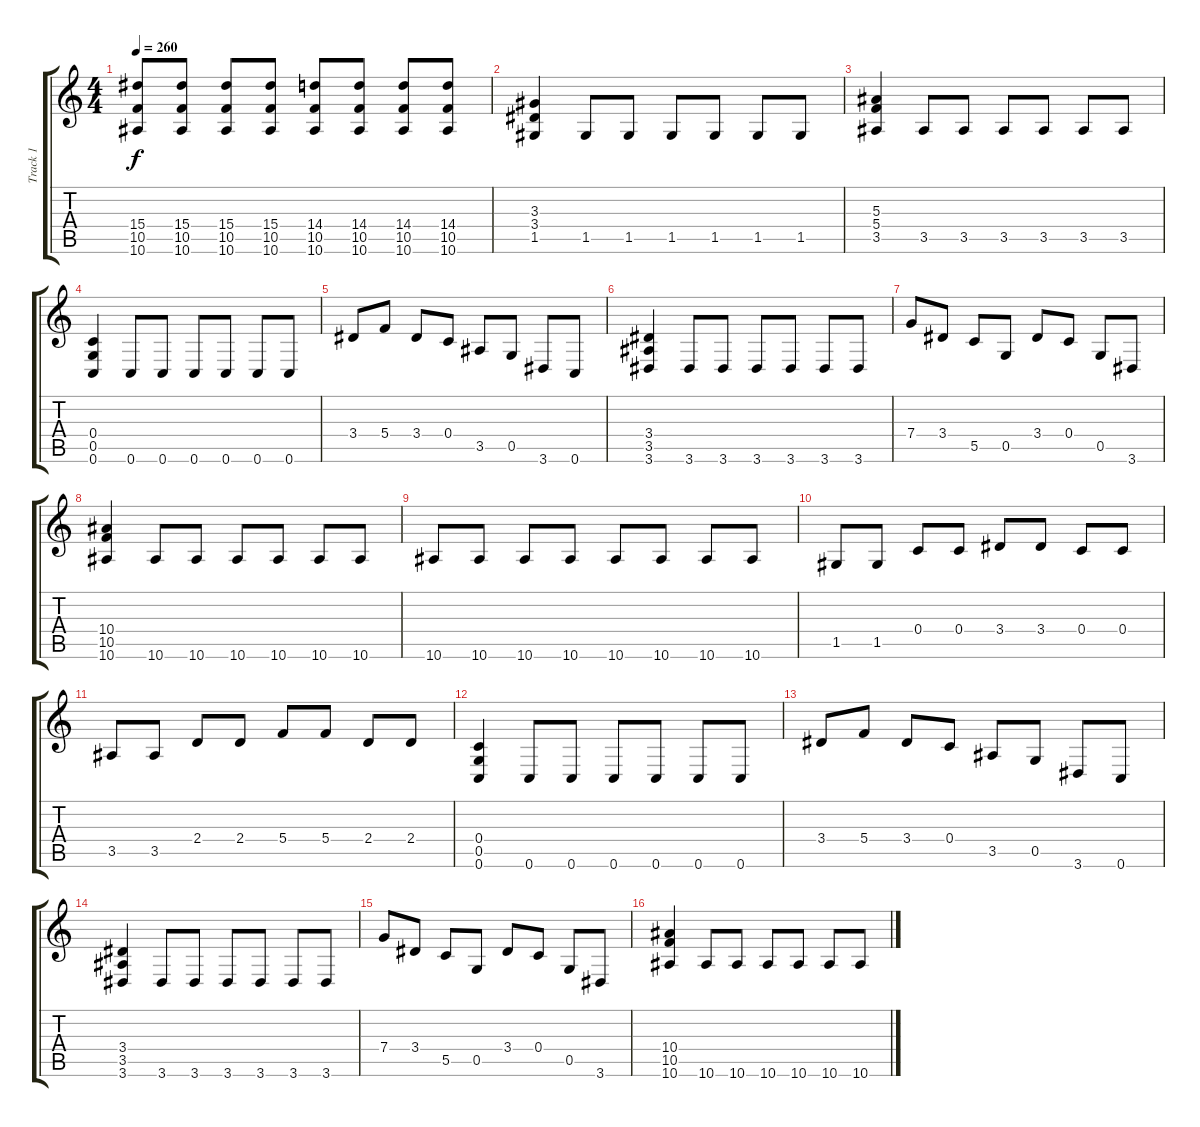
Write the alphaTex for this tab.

\track ("Track 1" "Track 1") {instrument distortionguitar}
\staff {score tabs}
\tuning (D4 A3 F3 C3 G2 C2) {hide}
\ts (4 4)
\tempo 260
\clef g2
\ks c
(15.4 10.5 10.6).8{dy f} (15.4 10.5 10.6).8 (15.4 10.5 10.6).8 (15.4 10.5 10.6).8 (14.4 10.5 10.6).8 (14.4 10.5 10.6).8 (14.4 10.5 10.6).8 (14.4 10.5 10.6).8 |
(3.3 3.4 1.5).4 1.5.8 1.5.8 1.5.8 1.5.8 1.5.8 1.5.8 |
(5.3 5.4 3.5).4 3.5.8 3.5.8 3.5.8 3.5.8 3.5.8 3.5.8 |
(0.4 0.5 0.6).4 0.6.8 0.6.8 0.6.8 0.6.8 0.6.8 0.6.8 |
3.4.8 5.4.8 3.4.8 0.4.8 3.5.8 0.5.8 3.6.8 0.6.8 |
(3.4 3.5 3.6).4 3.6.8 3.6.8 3.6.8 3.6.8 3.6.8 3.6.8 |
7.4.8 3.4.8 5.5.8 0.5.8 3.4.8 0.4.8 0.5.8 3.6.8 |
(10.4 10.5 10.6).4 10.6.8 10.6.8 10.6.8 10.6.8 10.6.8 10.6.8 |
10.6.8 10.6.8 10.6.8 10.6.8 10.6.8 10.6.8 10.6.8 10.6.8 |
1.5.8 1.5.8 0.4.8 0.4.8 3.4.8 3.4.8 0.4.8 0.4.8 |
3.5.8 3.5.8 2.4.8 2.4.8 5.4.8 5.4.8 2.4.8 2.4.8 |
(0.4 0.5 0.6).4 0.6.8 0.6.8 0.6.8 0.6.8 0.6.8 0.6.8 |
3.4.8 5.4.8 3.4.8 0.4.8 3.5.8 0.5.8 3.6.8 0.6.8 |
(3.4 3.5 3.6).4 3.6.8 3.6.8 3.6.8 3.6.8 3.6.8 3.6.8 |
7.4.8 3.4.8 5.5.8 0.5.8 3.4.8 0.4.8 0.5.8 3.6.8 |
(10.4 10.5 10.6).4 10.6.8 10.6.8 10.6.8 10.6.8 10.6.8 10.6.8
